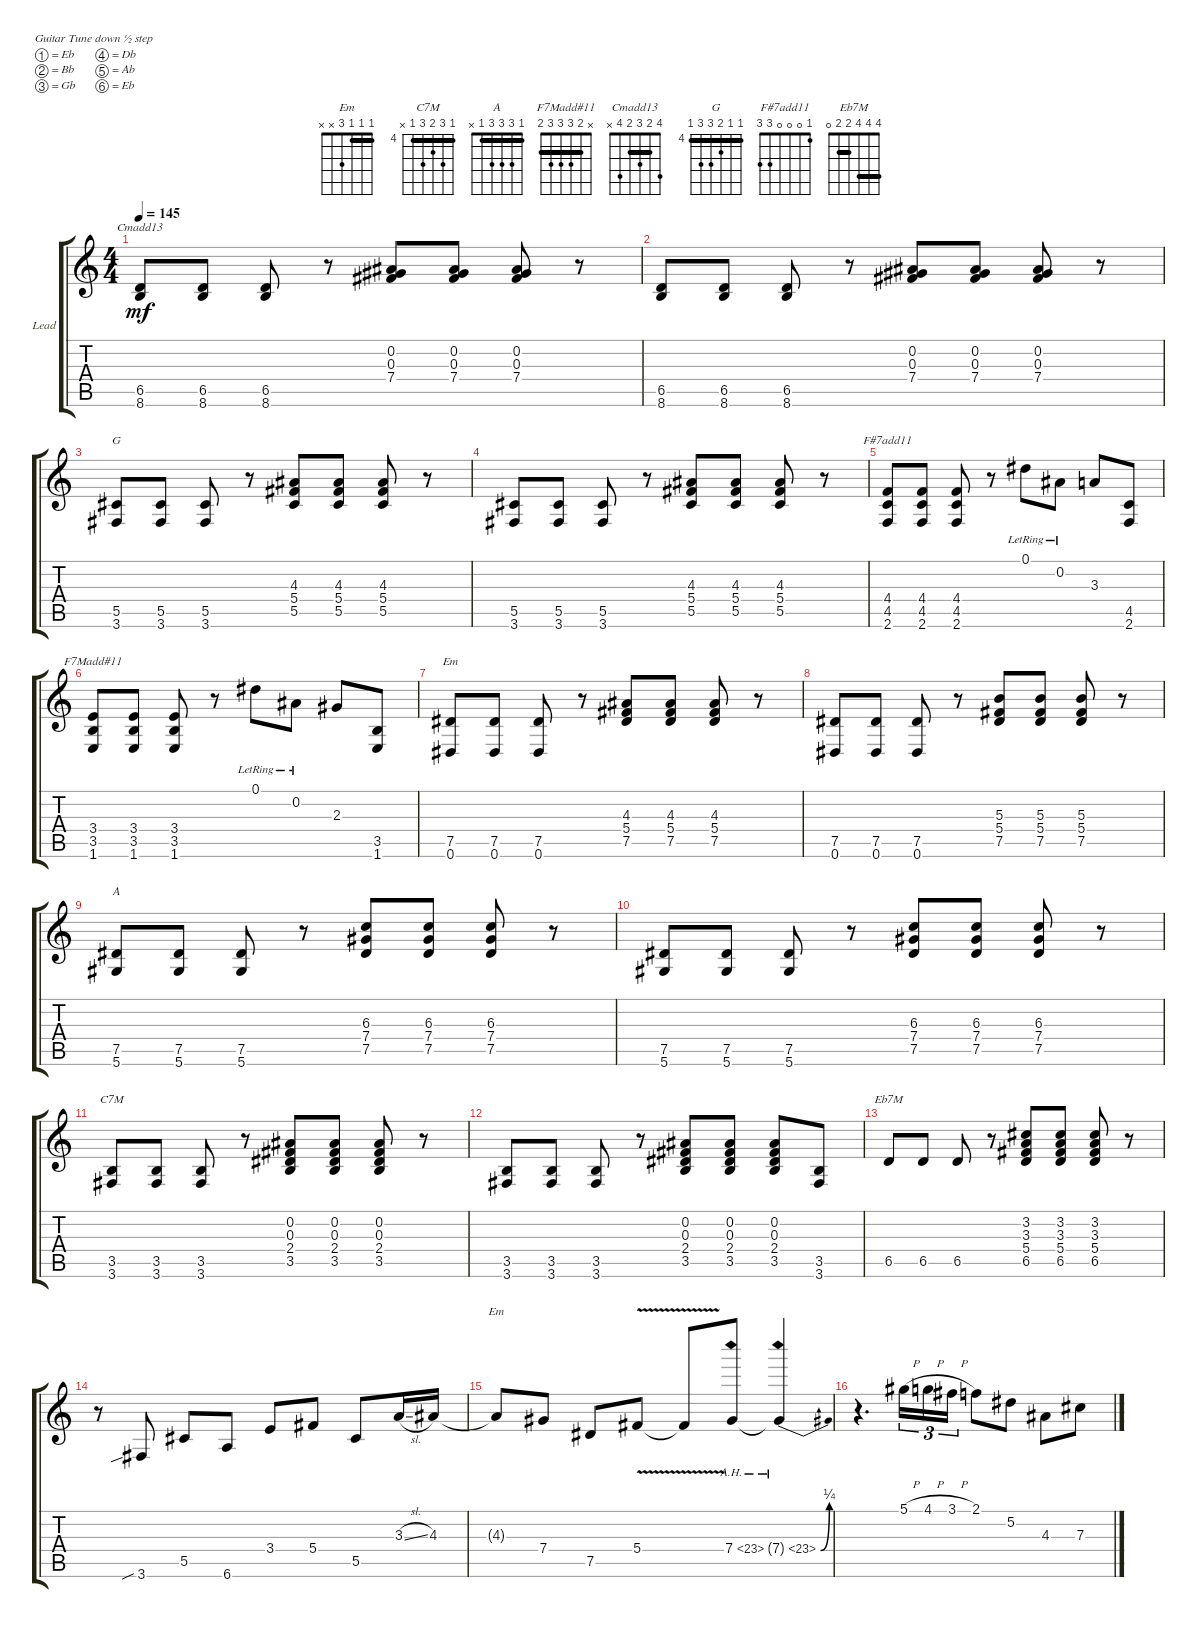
\defaultSystemsLayout 4
\bracketExtendMode groupsimilarinstruments
\firstSystemTrackNameOrientation horizontal
\otherSystemsTrackNameOrientation horizontal
\track ("Lead" "Lead") {multiBarRest instrument overdrivenguitar}
\staff {score tabs}
\tuning (Eb4 Bb3 Gb3 Db3 Ab2 Eb2)
\chord ("Em" 1 1 1 3 x x) {barre (1 1)}
\chord ("C7M" 4 6 5 6 4 x) {firstfret 4 barre 4}
\chord ("A" 1 3 3 3 1 x) {barre 1}
\chord ("F7Madd#11" x 2 3 3 3 2) {barre 2}
\chord ("Cmadd13" 4 2 3 2 4 x) {barre 2}
\chord ("G" 4 4 5 6 6 4) {firstfret 4 barre (4 4)}
\chord ("F#7add11" 1 0 0 0 3 3)
\chord ("Eb7M" 4 4 4 2 2 0) {barre (2 4 4)}
\ts (4 4)
\tempo 145
\clef g2
\ks c
(6.5 8.6).8{ch "Cmadd13" dy mf} (6.5 8.6).8 (6.5 8.6).8 r.8 (0.2 0.3 7.4).8 (0.3 7.4 0.2).8 (0.3 7.4 0.2).8 r.8 |
(6.5 8.6).8 (6.5 8.6).8 (6.5 8.6).8 r.8 (7.4 0.3 0.2).8 (0.3 7.4 0.2).8 (0.3 7.4 0.2).8 r.8 |
(3.6 5.5).8{ch "G"} (3.6 5.5).8 (3.6 5.5).8 r.8 (5.4 4.3 5.5).8 (4.3 5.4 5.5).8 (4.3 5.4 5.5).8 r.8 |
(3.6 5.5).8 (3.6 5.5).8 (3.6 5.5).8 r.8 (5.4 4.3 5.5).8 (4.3 5.4 5.5).8 (4.3 5.4 5.5).8 r.8 |
(2.6 4.5 4.4).8{ch "F#7add11"} (2.6 4.5 4.4).8 (2.6 4.5 4.4).8 r.8 0.1{lr}.8 0.2{lr}.8 3.3.8 (2.6 4.5).8 |
(1.6 3.5 3.4).8{ch "F7Madd#11"} (1.6 3.5 3.4).8 (1.6 3.5 3.4).8 r.8 0.1{lr}.8 0.2{lr}.8 2.3.8 (1.6 3.5).8 |
(0.6 7.5).8{ch "Em"} (0.6 7.5).8 (0.6 7.5).8 r.8 (5.4 4.3 7.5).8 (4.3 5.4 7.5).8 (4.3 5.4 7.5).8 r.8 |
(0.6 7.5).8 (0.6 7.5).8 (0.6 7.5).8 r.8 (5.4 5.3 7.5).8 (5.3 5.4 7.5).8 (5.3 5.4 7.5).8 r.8 |
(5.6 7.5).8{ch "A"} (5.6 7.5).8 (5.6 7.5).8 r.8 (7.4 6.3 7.5).8 (6.3 7.4 7.5).8 (6.3 7.4 7.5).8 r.8 |
(5.6 7.5).8 (5.6 7.5).8 (5.6 7.5).8 r.8 (7.4 6.3 7.5).8 (6.3 7.4 7.5).8 (6.3 7.4 7.5).8 r.8 |
(3.6 3.5).8{ch "C7M"} (3.6 3.5).8 (3.6 3.5).8 r.8 (2.4 0.3 3.5 0.2).8 (0.3 2.4 3.5 0.2).8 (0.3 2.4 3.5 0.2).8 r.8 |
(3.6 3.5).8 (3.6 3.5).8 (3.6 3.5).8 r.8 (2.4 0.3 3.5 0.2).8 (0.3 2.4 3.5 0.2).8 (0.3 2.4 3.5 0.2).8 (3.5 3.6).8 |
6.5.8{ch "Eb7M"} 6.5.8 6.5.8 r.8 (6.5 5.4 3.3 3.2).8 (6.5 5.4 3.3 3.2).8 (6.5 5.4 3.3 3.2).8 r.8 |
r.8 3.6{sib}.8 5.5.8 6.6.8 3.4.8 5.4.8 5.5.8 3.3{sl}.16 4.3.16 |
4.3{t}.8{ch "Em"} 7.4.8 7.5.8 5.4{v}.8 5.4{v t}.8 7.4{ah 16}.8 7.4{be (bend 0 0 45 1) ah 16 t}.4 |
r.4{d} 5.1{h}.16{tu (3 2)} 4.1{h}.16{tu (3 2)} 3.1{h}.16{tu (3 2)} 2.1.8 5.2.8 4.3.8 7.3.8
